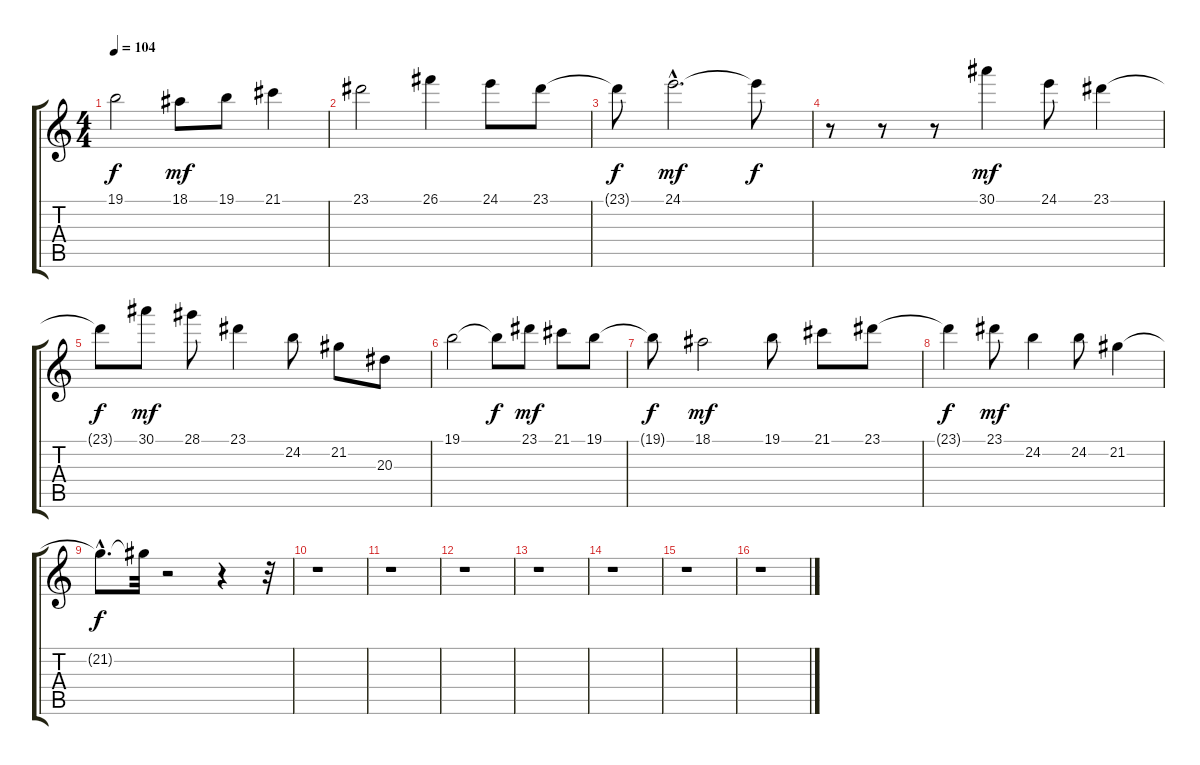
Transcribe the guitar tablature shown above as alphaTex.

\track "" {instrument fx3crystal}
\staff {score tabs}
\tuning (E4 B3 G3 D3 A2 E2) {hide}
\ts (4 4)
\tempo 104
\clef g2
\ks c
19.1{t}.2{dy f} 18.1.8{dy mf} 19.1.8 21.1.4 |
23.1.2 26.1.4 24.1.8 23.1.8 |
23.1{t}.8{dy f} 24.1{hac}.2{d dy mf} 24.1{t}.8{dy f} |
r.8 r.8 r.8 30.1.4{dy mf} 24.1.8 23.1.4 |
23.1{t}.8{dy f} 30.1.8{dy mf} 28.1.8 23.1.4 24.2.8 21.2.8 20.3.8 |
19.1.2 19.1{t}.8{dy f} 23.1.8{dy mf} 21.1.8 19.1.8 |
19.1{t}.8{dy f} 18.1.2{dy mf} 19.1.8 21.1.8 23.1.8 |
23.1{t}.4{dy f} 23.1.8{dy mf} 24.2.4 24.2.8 21.2.4 |
21.2{hac t}.8{d dy f} 21.2{t}.32 r.2 r.4 r.32 |
r.1 |
r.1 |
r.1 |
r.1 |
r.1 |
r.1 |
r.1
